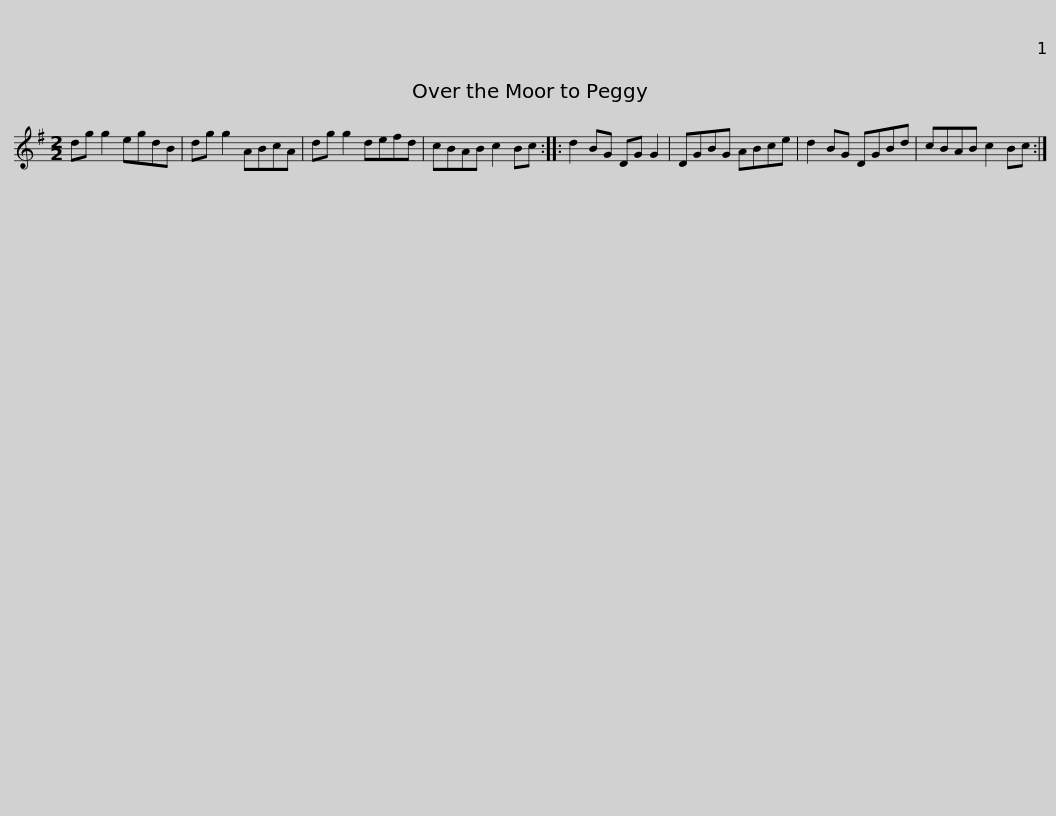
X:1
L:1/8
M:2/2
I:linebreak $
K:G
V:1 treble
V:1
 dg g2 egdB | dg g2 ABcA | dg g2 defd | cBAB c2 Bc :: d2 BG DG G2 | %5
 DGBG ABce |$ d2 BG DGBd | cBAB c2 Bc :| %8
